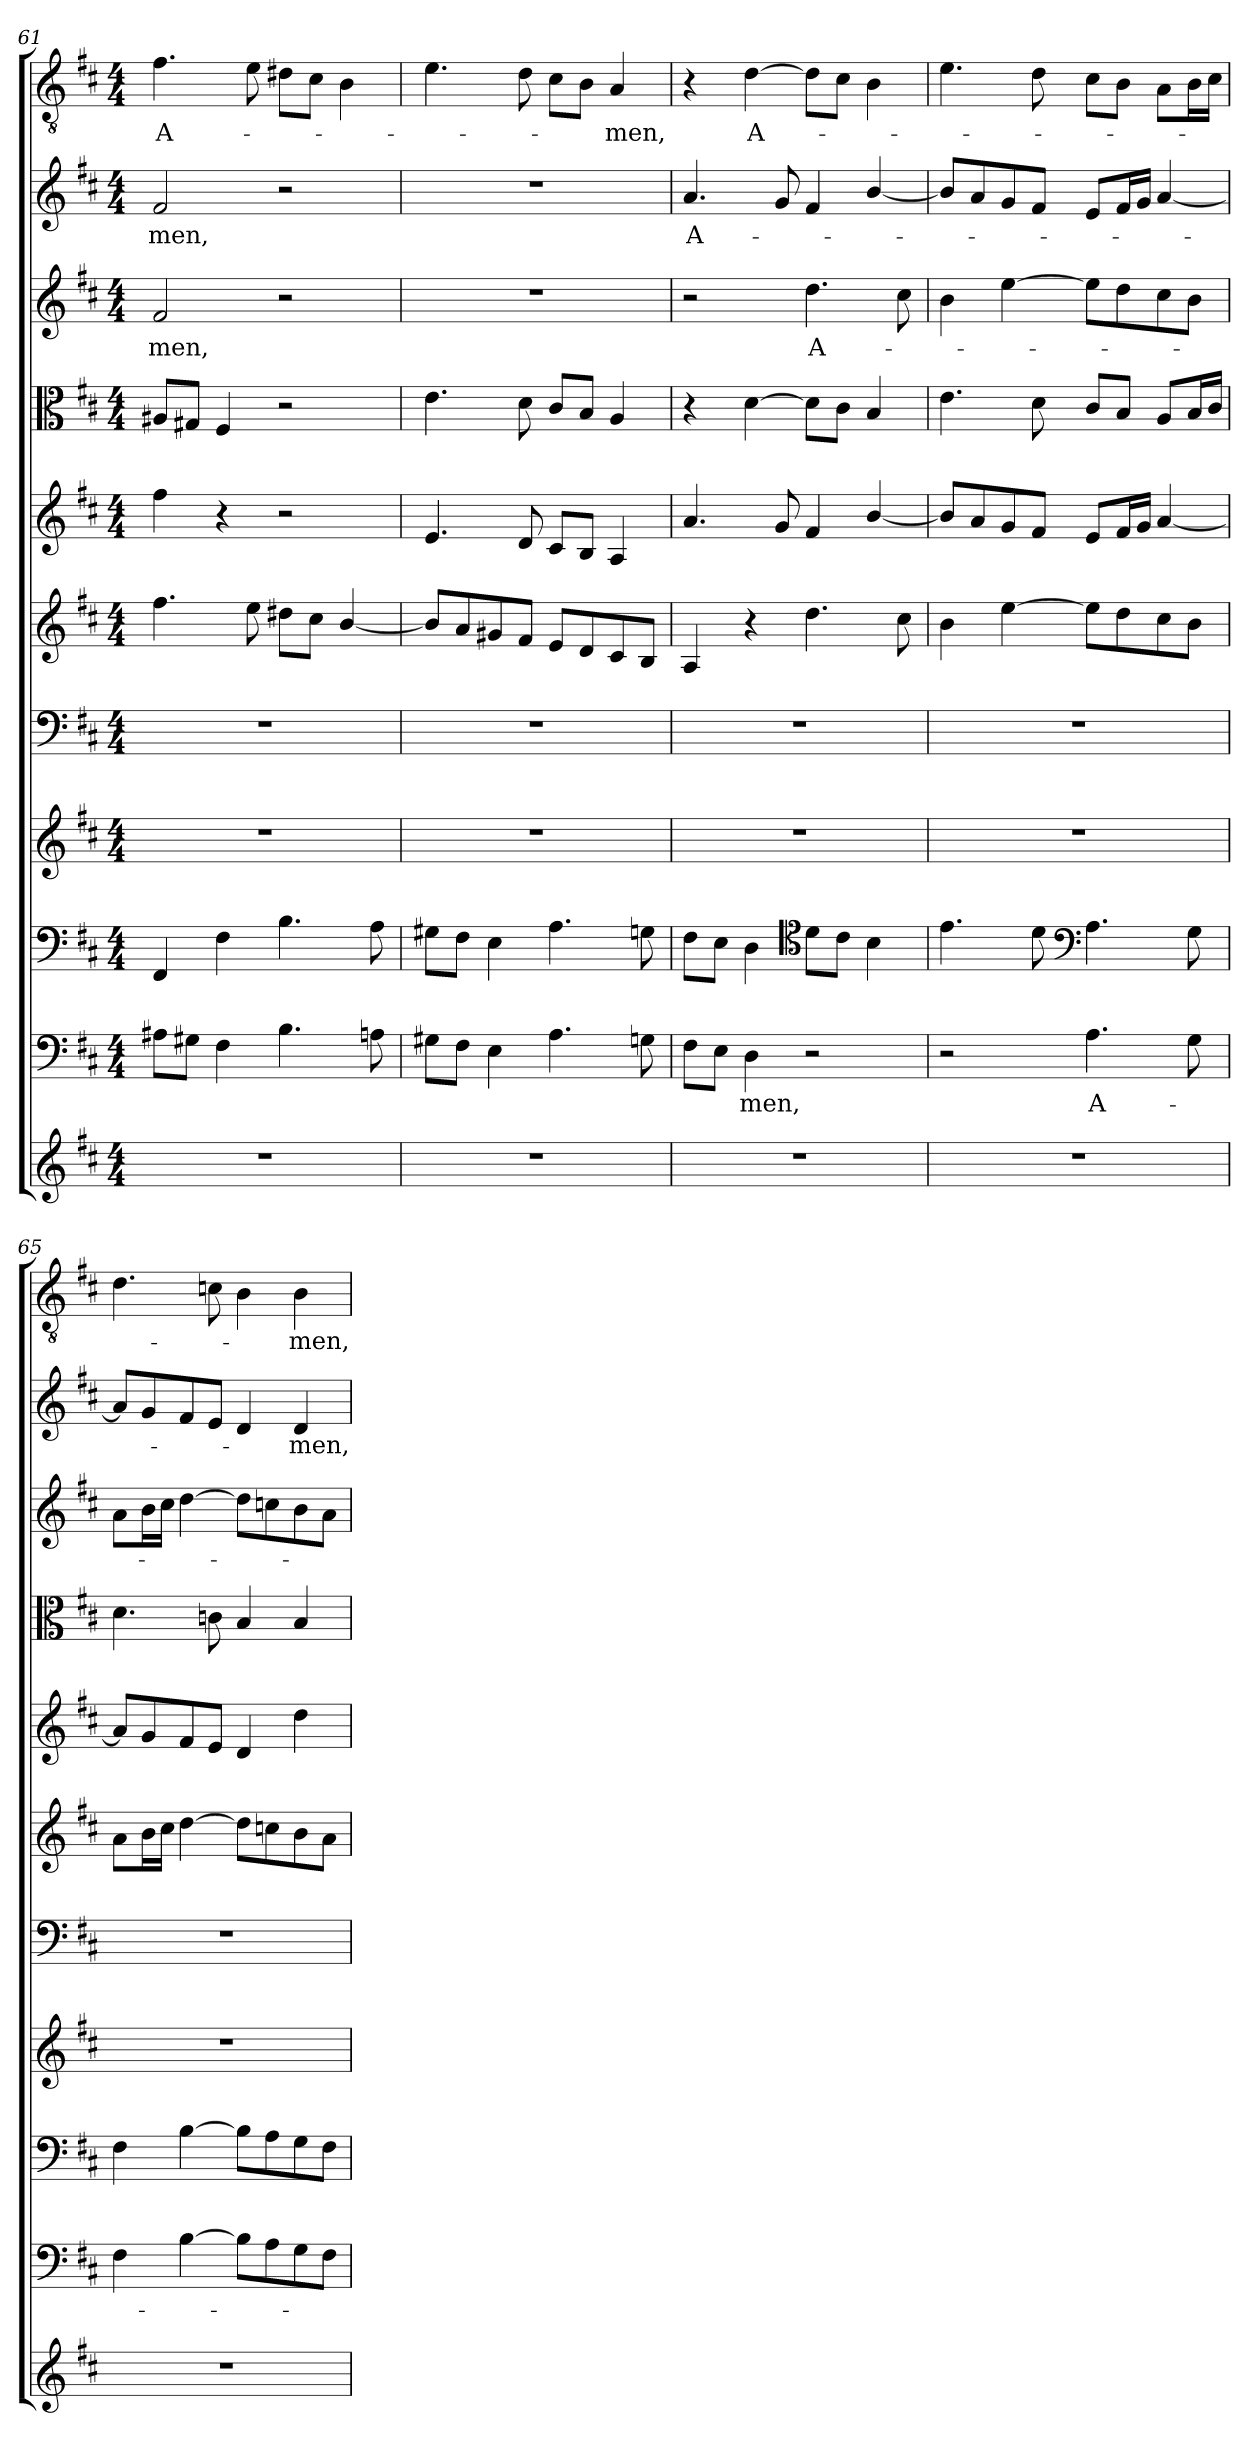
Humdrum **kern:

**kern	**kern	**text	**kern	**kern	**kern	**kern	**kern	**kern	**kern	**text	**kern	**text	**kern	**text
*part11	*part10	*part10	*part9	*part8	*part7	*part6	*part5	*part4	*part3	*part3	*part2	*part2	*part1	*part1
*staff11	*staff10	*staff10	*staff9	*staff8	*staff7	*staff6	*staff5	*staff4	*staff3	*staff3	*staff2	*staff2	*staff1	*staff1
*clefG2	*clefF4	*	*clefF4	*clefG2	*clefF4	*clefG2	*clefG2	*clefC3	*clefG2	*	*clefG2	*	*clefGv2	*
*k[f#c#]	*k[f#c#]	*	*k[f#c#]	*k[f#c#]	*k[f#c#]	*k[f#c#]	*k[f#c#]	*k[f#c#]	*k[f#c#]	*	*k[f#c#]	*	*k[f#c#]	*
*D:	*D:	*	*D:	*D:	*D:	*D:	*D:	*D:	*D:	*	*D:	*	*D:	*
*M4/4	*M4/4	*	*M4/4	*M4/4	*M4/4	*M4/4	*M4/4	*M4/4	*M4/4	*	*M4/4	*	*M4/4	*
=61	=61	=61	=61	=61	=61	=61	=61	=61	=61	=61	=61	=61	=61	=61
1r	8A#X\L	.	4FF#/	1r	1r	4.ff#\	4ff#\	8A#X/L	2f#/	-men,	2f#/	-men,	4.f#\	A-
.	8G#X\J	.	.	.	.	.	.	8G#X/J	.	.	.	.	.	.
.	4F#\	.	4F#\	.	.	.	4r	4F#/	.	.	.	.	.	.
.	.	.	.	.	.	8ee\	.	.	.	.	.	.	8e\	.
.	4.B\	.	4.B\	.	.	8dd#X\L	2r	2r	2r	.	2r	.	8d#X\L	.
.	.	.	.	.	.	8cc#\J	.	.	.	.	.	.	8c#\J	.
.	.	.	.	.	.	[4b/	.	.	.	.	.	.	4B\	.
.	8An\	.	8A\	.	.	.	.	.	.	.	.	.	.	.
=62	=62	=62	=62	=62	=62	=62	=62	=62	=62	=62	=62	=62	=62	=62
1r	8G#X\L	.	8G#X\L	1r	1r	8b/L]	4.e/	4.e\	1r	.	1r	.	4.e\	.
.	8F#\J	.	8F#\J	.	.	8a/	.	.	.	.	.	.	.	.
.	4E\	.	4E\	.	.	8g#X/	.	.	.	.	.	.	.	.
.	.	.	.	.	.	8f#/J	8d/	8d\	.	.	.	.	8d\	.
.	4.A\	.	4.A\	.	.	8e/L	8c#/L	8c#/L	.	.	.	.	8c#\L	.
.	.	.	.	.	.	8d/	8B/J	8B/J	.	.	.	.	8B\J	.
.	.	.	.	.	.	8c#/	4A/	4A/	.	.	.	.	4A/	-men,
.	8Gn\	.	8Gn\	.	.	8B/J	.	.	.	.	.	.	.	.
=63	=63	=63	=63	=63	=63	=63	=63	=63	=63	=63	=63	=63	=63	=63
1r	8F#\L	.	8F#\L	1r	1r	4A/	4.a/	4r	2r	.	4.a/	A-	4r	.
.	8E\J	.	8E\J	.	.	.	.	.	.	.	.	.	.	.
.	4D\	-men,	4D\	.	.	4r	.	[4d\	.	.	.	.	[4d\	A-
.	.	.	.	.	.	.	8g/	.	.	.	8g/	.	.	.
*	*	*	*clefC4	*	*	*	*	*	*	*	*	*	*	*
.	2r	.	8d\L	.	.	4.dd\	4f#/	8d\L]	4.dd\	A-	4f#/	.	8d\L]	.
.	.	.	8c#\J	.	.	.	.	8c#\J	.	.	.	.	8c#\J	.
.	.	.	4B\	.	.	.	[4b/	4B/	.	.	[4b/	.	4B\	.
.	.	.	.	.	.	8cc#\	.	.	8cc#\	.	.	.	.	.
=64	=64	=64	=64	=64	=64	=64	=64	=64	=64	=64	=64	=64	=64	=64
1r	2r	.	4.e\	1r	1r	4b\	8b/L]	4.e\	4b\	.	8b/L]	.	4.e\	.
.	.	.	.	.	.	.	8a/	.	.	.	8a/	.	.	.
.	.	.	.	.	.	[4ee\	8g/	.	[4ee\	.	8g/	.	.	.
.	.	.	8d\	.	.	.	8f#/J	8d\	.	.	8f#/J	.	8d\	.
*	*	*	*clefF4	*	*	*	*	*	*	*	*	*	*	*
.	4.A\	A-	4.A\	.	.	8ee\L]	8e/L	8c#/L	8ee\L]	.	8e/L	.	8c#\L	.
.	.	.	.	.	.	8dd\	16f#/L	8B/J	8dd\	.	16f#/L	.	8B\J	.
.	.	.	.	.	.	.	16g/JJ	.	.	.	16g/JJ	.	.	.
.	.	.	.	.	.	8cc#\	[4a/	8A/L	8cc#\	.	[4a/	.	8A\L	.
.	8G\	.	8G\	.	.	8b\J	.	16B/L	8b\J	.	.	.	16B\L	.
.	.	.	.	.	.	.	.	16c#/JJ	.	.	.	.	16c#\JJ	.
=65	=65	=65	=65	=65	=65	=65	=65	=65	=65	=65	=65	=65	=65	=65
1r	4F#\	.	4F#\	1r	1r	8a\L	8a/L]	4.d\	8a\L	.	8a/L]	.	4.d\	.
.	.	.	.	.	.	16b\L	8g/	.	16b\L	.	8g/	.	.	.
.	.	.	.	.	.	16cc#\JJ	.	.	16cc#\JJ	.	.	.	.	.
.	[4B\	.	[4B\	.	.	[4dd\	8f#/	.	[4dd\	.	8f#/	.	.	.
.	.	.	.	.	.	.	8e/J	8cn\	.	.	8e/J	.	8cn\	.
.	8B\L]	.	8B\L]	.	.	8dd\L]	4d/	4B/	8dd\L]	.	4d/	.	4B\	.
.	8A\	.	8A\	.	.	8ccn\	.	.	8ccn\	.	.	.	.	.
.	8G\	.	8G\	.	.	8b\	4dd\	4B/	8b\	.	4d/	-men,	4B\	-men,
.	8F#\J	.	8F#\J	.	.	8a\J	.	.	8a\J	.	.	.	.	.
=	=	=	=	=	=	=	=	=	=	=	=	=	=	=
*-	*-	*-	*-	*-	*-	*-	*-	*-	*-	*-	*-	*-	*-	*-
